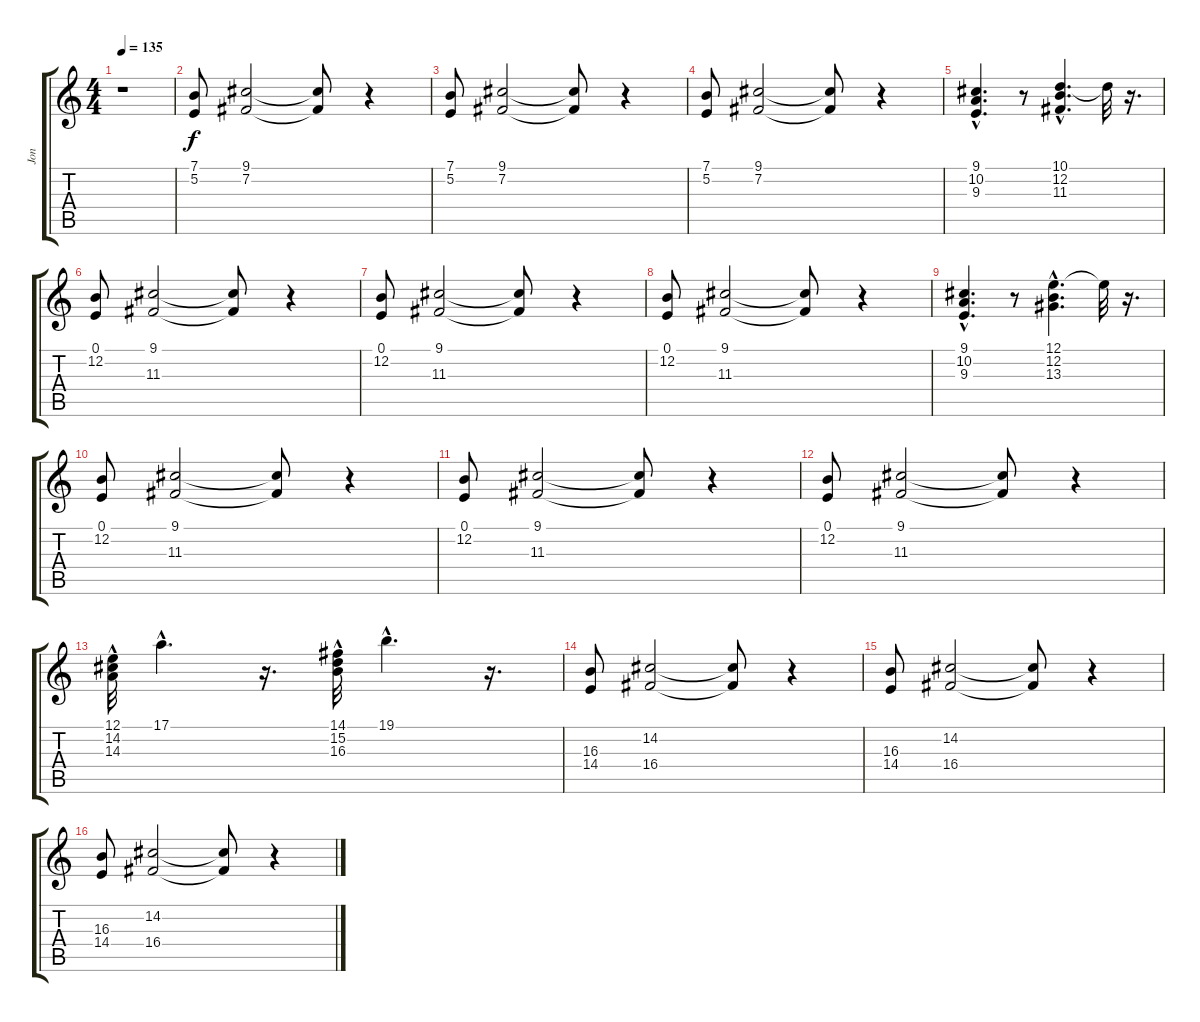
\track ("Jon" "Jon") {instrument drawbarorgan}
\staff {score tabs}
\tuning (E4 B3 G3 D3 A2 E2) {hide}
\ts (4 4)
\tempo 135
\clef g2
\ks c
r.1{dy f} |
(7.1 5.2).8 (9.1 7.2).2 (9.1{t} 7.2{t}).8 r.4 |
(7.1 5.2).8 (9.1 7.2).2 (9.1{t} 7.2{t}).8 r.4 |
(7.1 5.2).8 (9.1 7.2).2 (9.1{t} 7.2{t}).8 r.4 |
(9.1{hac} 10.2{hac} 9.3{hac}).4{d} r.8 (10.1{hac} 12.2{hac} 11.3{hac}).4{d} 10.1{t}.32 r.16{d} |
(0.1 12.2).8 (9.1 11.3).2 (9.1{t} 11.3{t}).8 r.4 |
(0.1 12.2).8 (9.1 11.3).2 (9.1{t} 11.3{t}).8 r.4 |
(0.1 12.2).8 (9.1 11.3).2 (9.1{t} 11.3{t}).8 r.4 |
(9.1{hac} 10.2{hac} 9.3{hac}).4{d} r.8 (12.1{hac} 12.2{hac} 13.3{hac}).4{d} 12.1{t}.32 r.16{d} |
(0.1 12.2).8 (9.1 11.3).2 (9.1{t} 11.3{t}).8 r.4 |
(0.1 12.2).8 (9.1 11.3).2 (9.1{t} 11.3{t}).8 r.4 |
(0.1 12.2).8 (9.1 11.3).2 (9.1{t} 11.3{t}).8 r.4 |
(12.1{hac} 14.2{hac} 14.3{hac}).32 17.1{hac}.4{d} r.16{d} (14.1{hac} 15.2{hac} 16.3{hac}).32 19.1{hac}.4{d} r.16{d} |
(16.3 14.4).8 (14.2 16.4).2 (14.2{t} 16.4{t}).8 r.4 |
(16.3 14.4).8 (14.2 16.4).2 (14.2{t} 16.4{t}).8 r.4 |
(16.3 14.4).8 (14.2 16.4).2 (14.2{t} 16.4{t}).8 r.4
